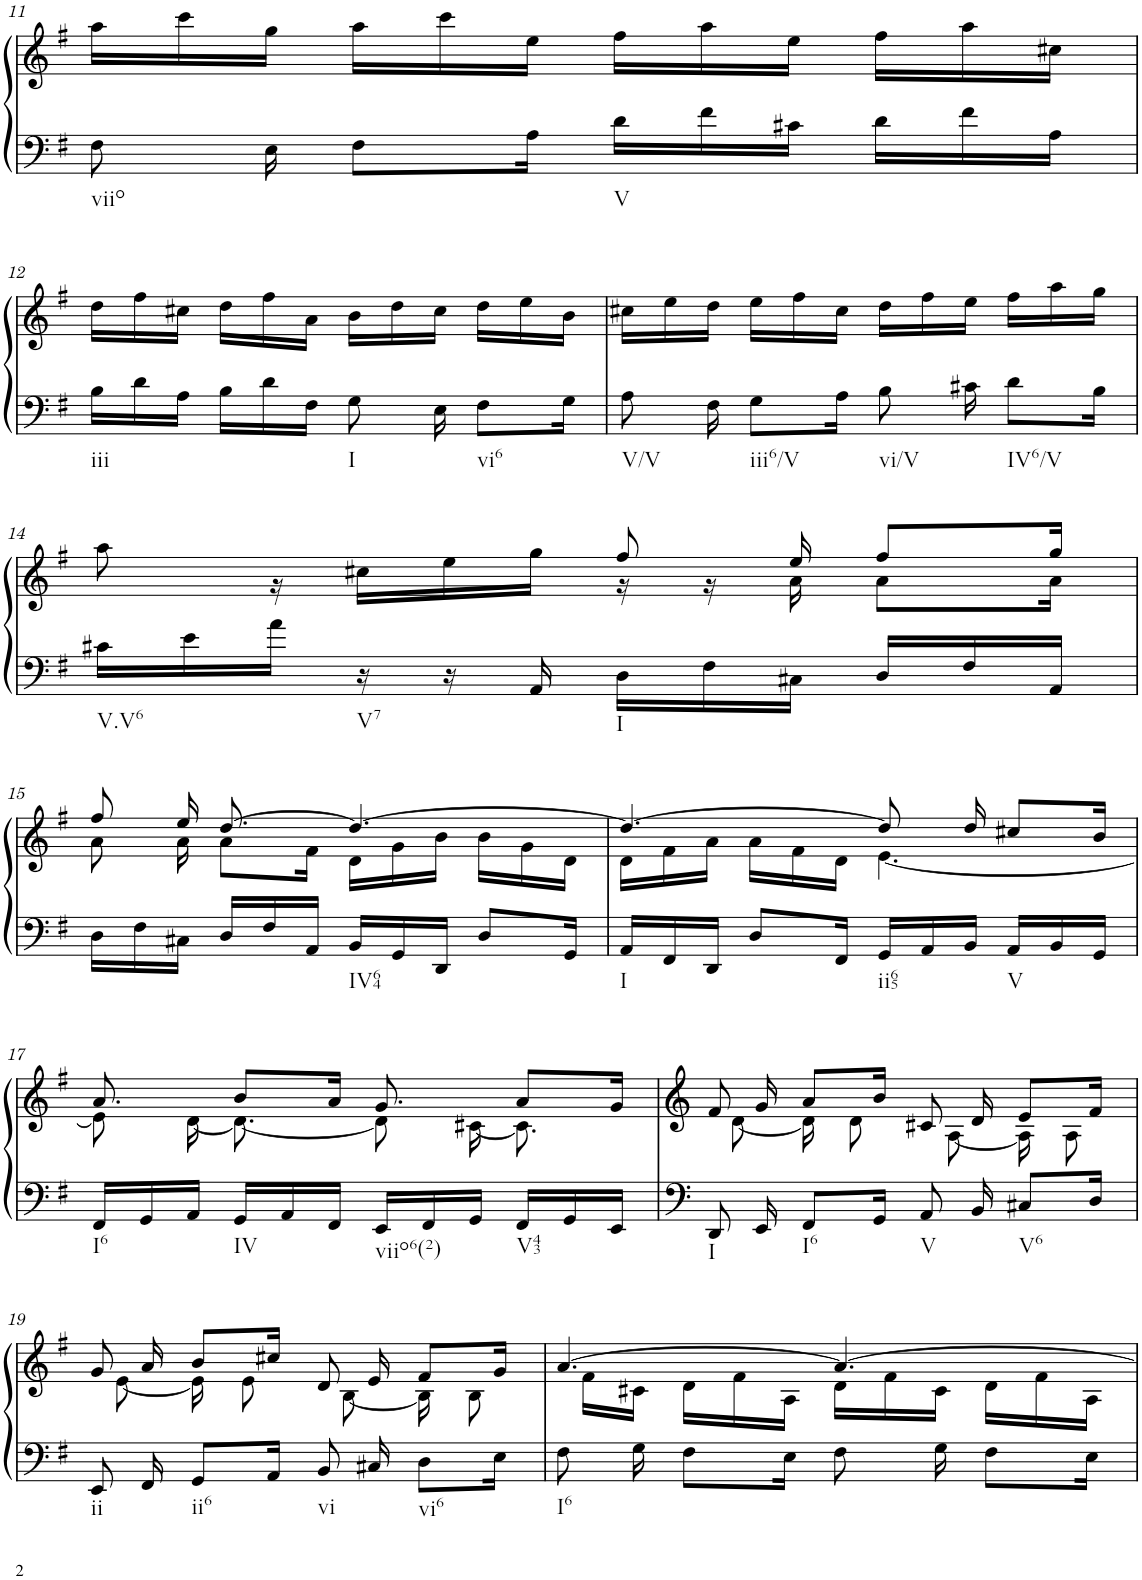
**kern	**kern
*part1	*part1
*staff2	*staff1
*I"Klavier linke Hand	*
!!LO:PB:g=z
*clefF4	*clefG2
*k[f#]	*k[f#]
*M12/16	*M12/16
=11	=11
*	*^
!LO:TX:b:t=viio	!	!
8F#\	2.ryy	16aa\LL
.	.	16ccc\
16E\	.	16gg\JJ
8F#\L	.	16aa\LL
.	.	16ccc\
16A\Jk	.	16ee\JJ
!LO:TX:b:t=V	!	!
16d\LL	.	16ff#\LL
16f#\	.	16aa\
16c#X\JJ	.	16ee\JJ
16d\LL	.	16ff#\LL
16f#\	.	16aa\
16A\JJ	.	16cc#X\JJ
!!LO:LB:g=z	!!
=12	=12	=12
!LO:TX:b:t=iii	!	!
16B\LL	2.ryy	16dd\LL
16d\	.	16ff#\
16A\JJ	.	16cc#X\JJ
16B\LL	.	16dd\LL
16d\	.	16ff#\
16F#\JJ	.	16a\JJ
!LO:TX:b:t=I	!	!
8G\	.	16b\LL
.	.	16dd\
16E\	.	16cc#\JJ
!LO:TX:b:t=vi6	!	!
8F#\L	.	16dd\LL
.	.	16ee\
16G\Jk	.	16b\JJ
=13	=13	=13
!LO:TX:b:t=V/V	!	!
8A\	2.ryy	16cc#X\LL
.	.	16ee\
16F#\	.	16dd\JJ
!LO:TX:b:t=iii6/V	!	!
8G\L	.	16ee\LL
.	.	16ff#\
16A\Jk	.	16cc#\JJ
!LO:TX:b:t=vi/V	!	!
8B\	.	16dd\LL
.	.	16ff#\
16c#X\	.	16ee\JJ
!LO:TX:b:t=IV6/V	!	!
8d\L	.	16ff#\LL
.	.	16aa\
16B\Jk	.	16gg\JJ
!!LO:LB:g=z	!!
=14	=14	=14
!LO:TX:b:t=V.V6	!	!
16c#X\LL	8.ryy	8aa\
16e\	.	.
16a\JJ	.	16r
!LO:TX:b:t=V7	!	!
16r	8.ryy	16cc#X\LL
16r	.	16ee\
16AA/	.	16gg\JJ
!LO:TX:b:t=I	!	!
16D\LL	8ff#/	16r
16F#\	.	16r
16C#X\JJ	16ee/	16a\
16D/LL	8ff#/L	8a\L
16F#/	.	.
16AA/JJ	16gg/Jk	16a\Jk
!!LO:LB:g=z	!!
=15	=15	=15
16D\LL	8ff#/	8a\
16F#\	.	.
16C#X\JJ	16ee/	16a\
16D/LL	[8.dd/	8a\L
16F#/	.	.
16AA/JJ	.	16f#\Jk
!LO:TX:b:t=IV64	!	!
16BB/LL	4.dd/_	16d\LL
16GG/	.	16g\
16DD/JJ	.	16b\JJ
8D/L	.	16b\LL
.	.	16g\
16GG/Jk	.	16d\JJ
=16	=16	=16
!LO:TX:b:t=I	!	!
16AA/LL	4.dd/_	16d\LL
16FF#/	.	16f#\
16DD/JJ	.	16a\JJ
8D/L	.	16a\LL
.	.	16f#\
16FF#/Jk	.	16d\JJ
!LO:TX:b:t=ii65	!	!
16GG/LL	8dd/]	[4.e\
16AA/	.	.
16BB/JJ	16dd/	.
!LO:TX:b:t=V	!	!
16AA/LL	8cc#X/L	.
16BB/	.	.
16GG/JJ	16b/Jk	.
!!LO:LB:g=z	!!
=17	=17	=17
!LO:TX:b:t=I6	!	!
16FF#/LL	8.a/	8e\]
16GG/	.	.
16AA/JJ	.	[16d\
!LO:TX:b:t=IV	!	!
16GG/LL	8b/L	8.d\_
16AA/	.	.
16FF#/JJ	16a/Jk	.
!LO:TX:b:t=viio6(2)	!	!
16EE/LL	8.g/	8d\]
16FF#/	.	.
16GG/JJ	.	[16c#X\
!LO:TX:b:t=V43	!	!
16FF#/LL	8a/L	8.c#\]
16GG/	.	.
16EE/JJ	16g/Jk	.
=18	=18	=18
!LO:TX:b:t=I	!	!
8DD/	8f#/	16ryy
.	.	[8d\
16EE/	16g/	.
!LO:TX:b:t=I6	!	!
8FF#/L	8a/L	16d\]
.	.	8d\
16GG/Jk	16b/Jk	.
!LO:TX:b:t=V	!	!
8AA/	8c#X/	16ryy
.	.	[8A\
16BB/	16d/	.
!LO:TX:b:t=V6	!	!
8C#X/L	8e/L	16A\]
.	.	8A\
16D/Jk	16f#/Jk	.
!!LO:LB:g=z	!!
=19	=19	=19
!LO:TX:b:t=ii	!	!
8EE/	8g/	16ryy
.	.	[8e\
16FF#/	16a/	.
!LO:TX:b:t=ii6	!	!
8GG/L	8b/L	16e\]
.	.	8e\
16AA/Jk	16cc#X/Jk	.
!LO:TX:b:t=vi	!	!
8BB/	8d/	16ryy
.	.	[8B\
16C#X/	16e/	.
!LO:TX:b:t=vi6	!	!
8D\L	8f#/L	16B\]
.	.	8B\
16E\Jk	16g/Jk	.
=20	=20	=20
!LO:TX:b:t=I6	!	!
8F#\	[4.a/	16ryy
.	.	16f#\LL
16G\	.	16c#X\JJ
8F#\L	.	16d\LL
.	.	16f#\
16E\Jk	.	16A\JJ
8F#\	4.a/_	16d\LL
.	.	16f#\
16G\	.	16c#\JJ
8F#\L	.	16d\LL
.	.	16f#\
16E\Jk	.	16A\JJ
*	*v	*v
=	=
*-	*-
